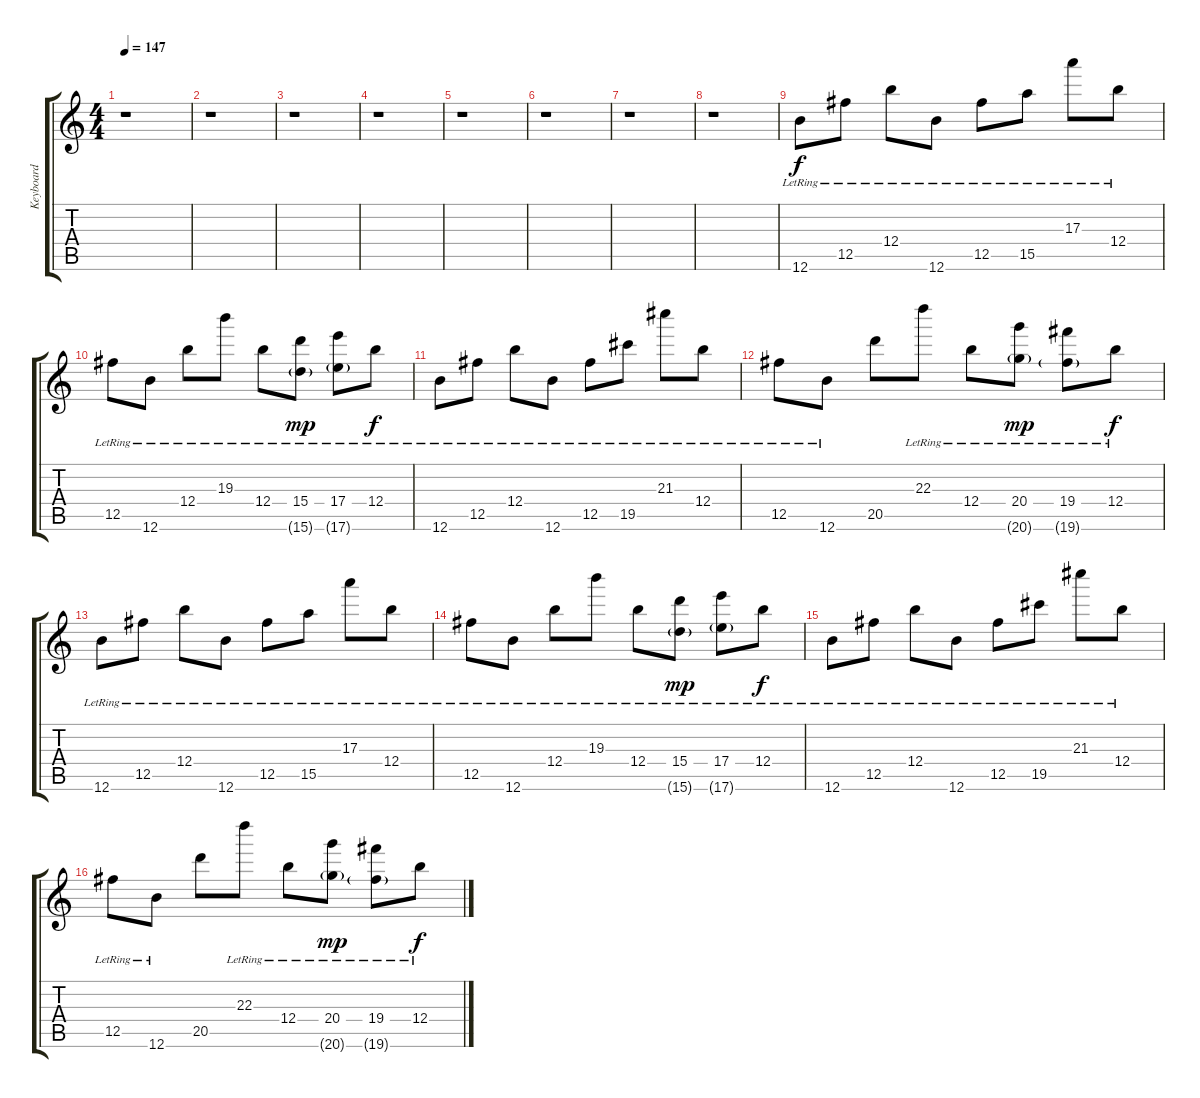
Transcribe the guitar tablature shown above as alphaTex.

\track ("Keyboard" "Keyboard") {instrument fx1rain}
\staff {score tabs}
\tuning (Db6 Ab5 E5 B4 Gb4 B3) {hide}
\ts (4 4)
\tempo 147
\clef g2
\ks c
r.1{dy f} |
r.1 |
r.1 |
r.1 |
r.1 |
r.1 |
r.1 |
r.1 |
12.6{lr}.8 12.5{lr}.8 12.4{lr}.8 12.6{lr}.8 12.5{lr}.8 15.5{lr}.8 17.3{lr}.8 12.4{lr}.8 |
12.5{lr}.8 12.6{lr}.8 12.4{lr}.8 19.3{lr}.8 12.4{lr}.8 (15.4{lr} 15.6{g}).8{dy mp} (17.4{lr} 17.6{g}).8 12.4{lr}.8{dy f} |
12.6{lr}.8 12.5{lr}.8 12.4{lr}.8 12.6{lr}.8 12.5{lr}.8 19.5{lr}.8 21.3{lr}.8 12.4{lr}.8 |
12.5{lr}.8 12.6{lr}.8 20.5.8 22.3{lr}.8 12.4{lr}.8 (20.4{lr} 20.6{g}).8{dy mp} (19.4{lr} 19.6{g}).8 12.4{lr}.8{dy f} |
12.6{lr}.8 12.5{lr}.8 12.4{lr}.8 12.6{lr}.8 12.5{lr}.8 15.5{lr}.8 17.3{lr}.8 12.4{lr}.8 |
12.5{lr}.8 12.6{lr}.8 12.4{lr}.8 19.3{lr}.8 12.4{lr}.8 (15.4{lr} 15.6{g}).8{dy mp} (17.4{lr} 17.6{g}).8 12.4{lr}.8{dy f} |
12.6{lr}.8 12.5{lr}.8 12.4{lr}.8 12.6{lr}.8 12.5{lr}.8 19.5{lr}.8 21.3{lr}.8 12.4{lr}.8 |
12.5{lr}.8 12.6{lr}.8 20.5.8 22.3{lr}.8 12.4{lr}.8 (20.4{lr} 20.6{g}).8{dy mp} (19.4{lr} 19.6{g}).8 12.4{lr}.8{dy f}
